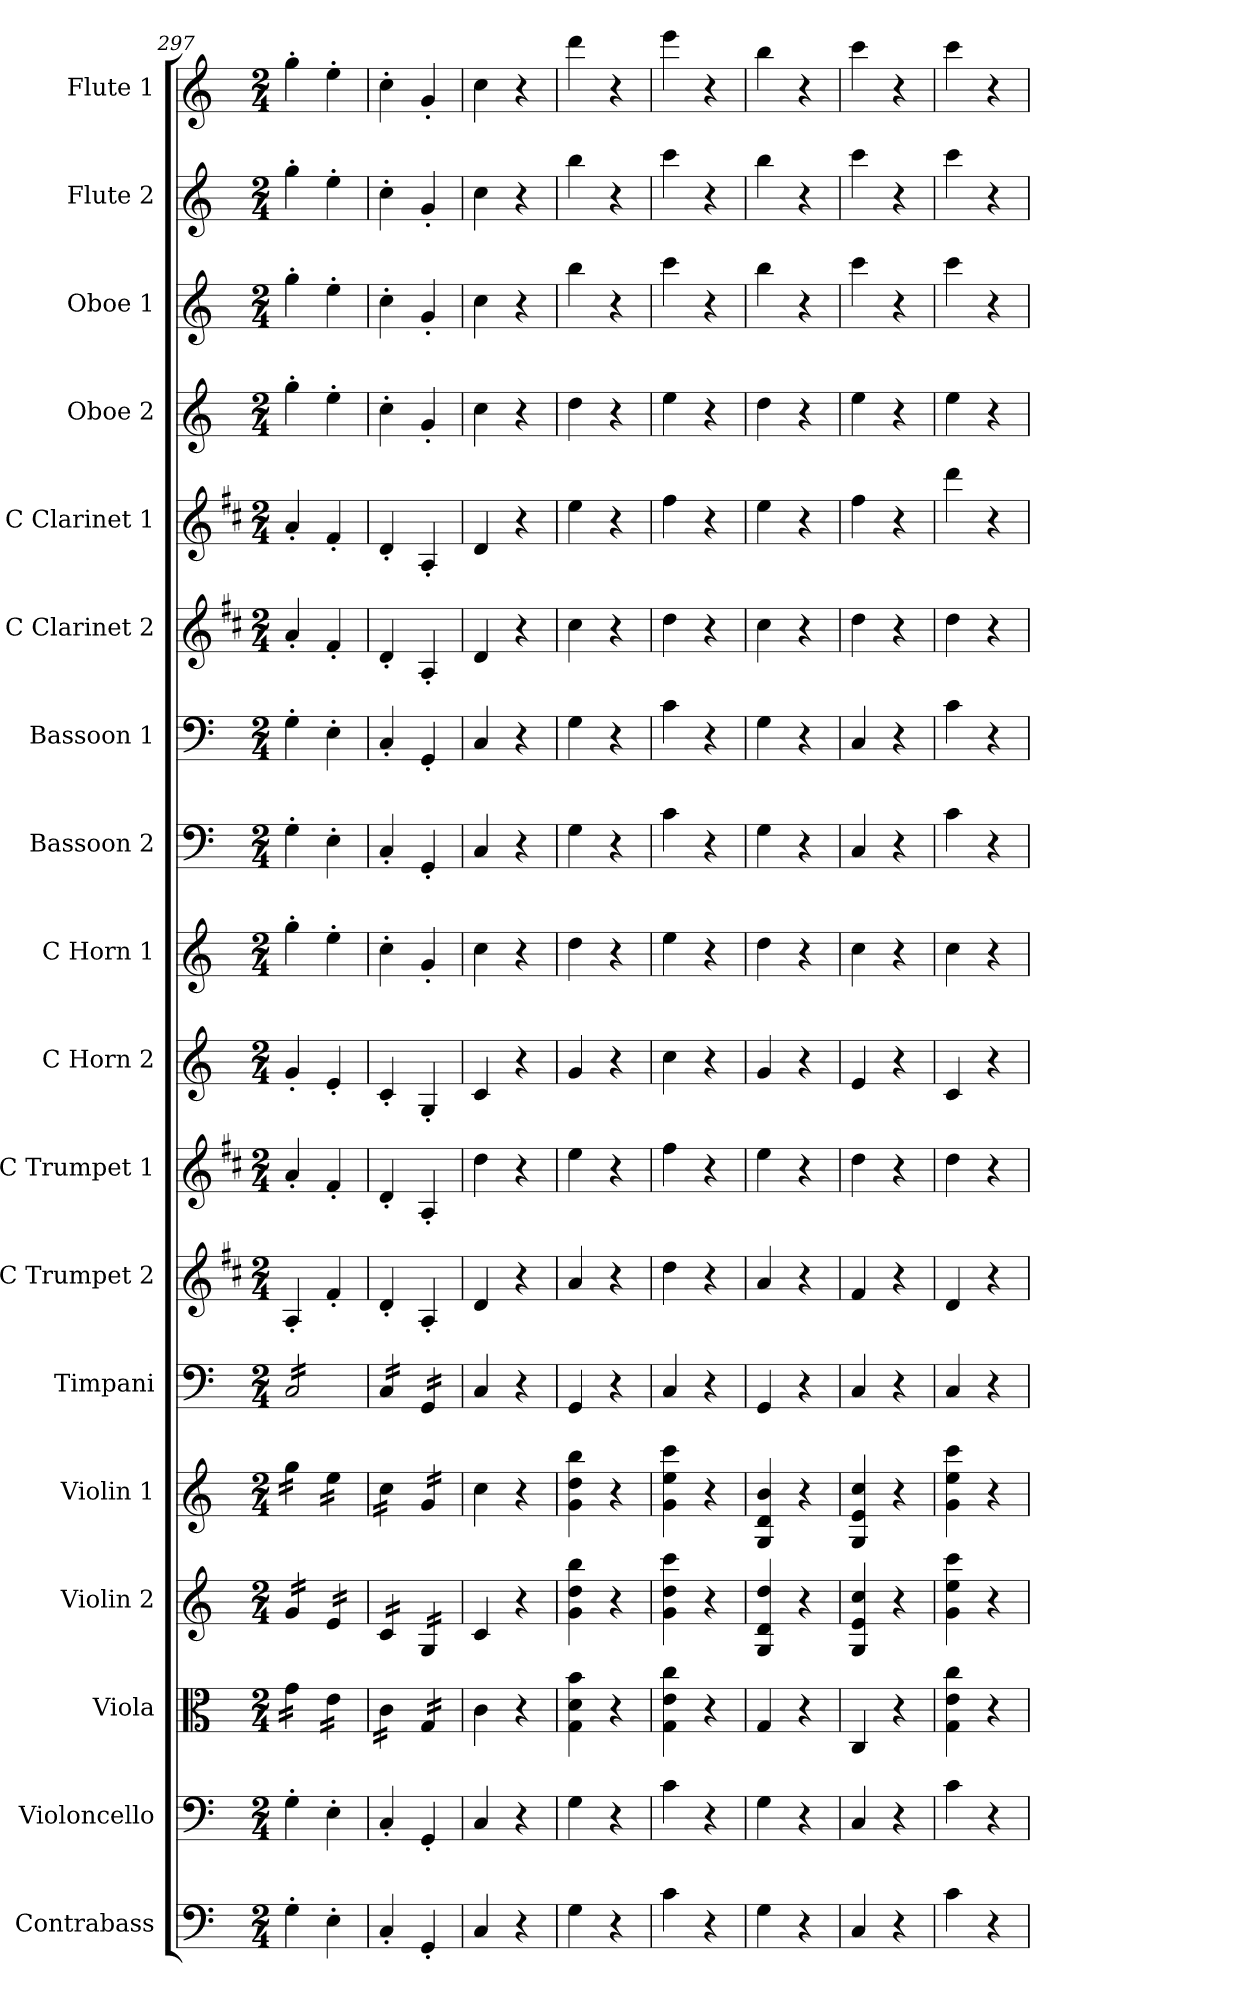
**kern	**kern	**kern	**kern	**kern	**kern	**kern	**kern	**kern	**kern	**kern	**kern	**kern	**kern	**kern	**kern	**kern	**kern
*part18	*part17	*part16	*part15	*part14	*part13	*part12	*part11	*part10	*part9	*part8	*part7	*part6	*part5	*part4	*part3	*part2	*part1
*staff18	*staff17	*staff16	*staff15	*staff14	*staff13	*staff12	*staff11	*staff10	*staff9	*staff8	*staff7	*staff6	*staff5	*staff4	*staff3	*staff2	*staff1
*I"Contrabass	*I"Violoncello	*I"Viola	*I"Violin 2	*I"Violin 1	*I"Timpani	*I"C Trumpet 2	*I"C Trumpet 1	*I"C Horn 2	*I"C Horn 1	*I"Bassoon 2	*I"Bassoon 1	*I"C Clarinet 2	*I"C Clarinet 1	*I"Oboe 2	*I"Oboe 1	*I"Flute 2	*I"Flute 1
*I'Cb	*I'Vc	*I'Vla	*I'Vln 2	*I'Vln 1	*I'Timp	*I'Tpt 2	*I'Tpt 1	*I'Hn 2	*I'Hn 1	*I'Bsn 2	*I'Bsn 1	*I'Cl 2	*I'Cl 1	*I'Ob 2	*I'Ob 1	*I'Fl 2	*I'Fl 1
*clefF4	*clefF4	*clefC3	*clefG2	*clefG2	*clefF4	*clefG2	*clefG2	*clefG2	*clefG2	*clefF4	*clefF4	*clefG2	*clefG2	*clefG2	*clefG2	*clefG2	*clefG2
*ITrd7c12	*	*	*	*	*	*ITrd1c2	*ITrd1c2	*ITrd7c12	*ITrd7c12	*	*	*ITrd1c2	*ITrd1c2	*	*	*	*
*k[]	*k[]	*k[]	*k[]	*k[]	*k[]	*k[]	*k[]	*k[]	*k[]	*k[]	*k[]	*k[]	*k[]	*k[]	*k[]	*k[]	*k[]
*M2/4	*M2/4	*M2/4	*M2/4	*M2/4	*M2/4	*M2/4	*M2/4	*M2/4	*M2/4	*M2/4	*M2/4	*M2/4	*M2/4	*M2/4	*M2/4	*M2/4	*M2/4
=297	=297	=297	=297	=297	=297	=297	=297	=297	=297	=297	=297	=297	=297	=297	=297	=297	=297
*	*	*tremolo	*	*	*	*	*	*	*	*	*	*	*	*	*	*	*
*	*	*	*tremolo	*	*	*	*	*	*	*	*	*	*	*	*	*	*
*	*	*	*	*tremolo	*	*	*	*	*	*	*	*	*	*	*	*	*
*	*	*	*	*	*tremolo	*	*	*	*	*	*	*	*	*	*	*	*
4GG'\	4G'\	16g\LL	16g/LL	16gg\LL	16C/LL	4G'/	4g'/	4G'/	4g'\	4G'\	4G'\	4g'/	4g'/	4gg'\	4gg'\	4gg'\	4gg'\
.	.	16g\	16g/	16gg\	16C/	.	.	.	.	.	.	.	.	.	.	.	.
.	.	16g\	16g/	16gg\	16C/	.	.	.	.	.	.	.	.	.	.	.	.
.	.	16g\JJ	16g/JJ	16gg\JJ	16C/	.	.	.	.	.	.	.	.	.	.	.	.
4EE'\	4E'\	16e\LL	16e/LL	16ee\LL	16C/	4e'/	4e'/	4E'/	4e'\	4E'\	4E'\	4e'/	4e'/	4ee'\	4ee'\	4ee'\	4ee'\
.	.	16e\	16e/	16ee\	16C/	.	.	.	.	.	.	.	.	.	.	.	.
.	.	16e\	16e/	16ee\	16C/	.	.	.	.	.	.	.	.	.	.	.	.
.	.	16e\JJ	16e/JJ	16ee\JJ	16C/JJ	.	.	.	.	.	.	.	.	.	.	.	.
=298	=298	=298	=298	=298	=298	=298	=298	=298	=298	=298	=298	=298	=298	=298	=298	=298	=298
4CC'/	4C'/	16c\LL	16c/LL	16cc\LL	16C/LL	4c'/	4c'/	4C'/	4c'\	4C'/	4C'/	4c'/	4c'/	4cc'\	4cc'\	4cc'\	4cc'\
.	.	16c\	16c/	16cc\	16C/	.	.	.	.	.	.	.	.	.	.	.	.
.	.	16c\	16c/	16cc\	16C/	.	.	.	.	.	.	.	.	.	.	.	.
.	.	16c\JJ	16c/JJ	16cc\JJ	16C/JJ	.	.	.	.	.	.	.	.	.	.	.	.
4GGG'/	4GG'/	16G/LL	16G/LL	16g/LL	16GG/LL	4G'/	4G'/	4GG'/	4G'/	4GG'/	4GG'/	4G'/	4G'/	4g'/	4g'/	4g'/	4g'/
.	.	16G/	16G/	16g/	16GG/	.	.	.	.	.	.	.	.	.	.	.	.
.	.	16G/	16G/	16g/	16GG/	.	.	.	.	.	.	.	.	.	.	.	.
.	.	16G/JJ	16G/JJ	16g/JJ	16GG/JJ	.	.	.	.	.	.	.	.	.	.	.	.
*	*	*	*	*	*Xtremolo	*	*	*	*	*	*	*	*	*	*	*	*
*	*	*	*	*Xtremolo	*	*	*	*	*	*	*	*	*	*	*	*	*
*	*	*	*Xtremolo	*	*	*	*	*	*	*	*	*	*	*	*	*	*
*	*	*Xtremolo	*	*	*	*	*	*	*	*	*	*	*	*	*	*	*
=299	=299	=299	=299	=299	=299	=299	=299	=299	=299	=299	=299	=299	=299	=299	=299	=299	=299
4CC/	4C/	4c\	4c/	4cc\	4C/	4c/	4cc\	4C/	4c\	4C/	4C/	4c/	4c/	4cc\	4cc\	4cc\	4cc\
4r	4r	4r	4r	4r	4r	4r	4r	4r	4r	4r	4r	4r	4r	4r	4r	4r	4r
!!LO:PB:g=z
=300	=300	=300	=300	=300	=300	=300	=300	=300	=300	=300	=300	=300	=300	=300	=300	=300	=300
4GG\	4G\	4G\ 4d\ 4b\	4g\ 4dd\ 4bb\	4g\ 4dd\ 4bb\	4GG/	4g/	4dd\	4G/	4d\	4G\	4G\	4b\	4dd\	4dd\	4bb\	4bb\	4ddd\
4r	4r	4r	4r	4r	4r	4r	4r	4r	4r	4r	4r	4r	4r	4r	4r	4r	4r
=301	=301	=301	=301	=301	=301	=301	=301	=301	=301	=301	=301	=301	=301	=301	=301	=301	=301
4C\	4c\	4G\ 4e\ 4cc\	4g\ 4dd\ 4ccc\	4g\ 4ee\ 4ccc\	4C/	4cc\	4ee\	4c\	4e\	4c\	4c\	4cc\	4ee\	4ee\	4ccc\	4ccc\	4eee\
4r	4r	4r	4r	4r	4r	4r	4r	4r	4r	4r	4r	4r	4r	4r	4r	4r	4r
=302	=302	=302	=302	=302	=302	=302	=302	=302	=302	=302	=302	=302	=302	=302	=302	=302	=302
4GG\	4G\	4G/	4G/ 4d/ 4dd/	4G/ 4d/ 4b/	4GG/	4g/	4dd\	4G/	4d\	4G\	4G\	4b\	4dd\	4dd\	4bb\	4bb\	4bb\
4r	4r	4r	4r	4r	4r	4r	4r	4r	4r	4r	4r	4r	4r	4r	4r	4r	4r
=303	=303	=303	=303	=303	=303	=303	=303	=303	=303	=303	=303	=303	=303	=303	=303	=303	=303
4CC/	4C/	4C/	4G/ 4e/ 4cc/	4G/ 4e/ 4cc/	4C/	4e/	4cc\	4E/	4c\	4C/	4C/	4cc\	4ee\	4ee\	4ccc\	4ccc\	4ccc\
4r	4r	4r	4r	4r	4r	4r	4r	4r	4r	4r	4r	4r	4r	4r	4r	4r	4r
=304	=304	=304	=304	=304	=304	=304	=304	=304	=304	=304	=304	=304	=304	=304	=304	=304	=304
4C\	4c\	4G\ 4e\ 4cc\	4g\ 4ee\ 4ccc\	4g\ 4ee\ 4ccc\	4C/	4c/	4cc\	4C/	4c\	4c\	4c\	4cc\	4ccc\	4ee\	4ccc\	4ccc\	4ccc\
4r	4r	4r	4r	4r	4r	4r	4r	4r	4r	4r	4r	4r	4r	4r	4r	4r	4r
=	=	=	=	=	=	=	=	=	=	=	=	=	=	=	=	=	=
*-	*-	*-	*-	*-	*-	*-	*-	*-	*-	*-	*-	*-	*-	*-	*-	*-	*-
